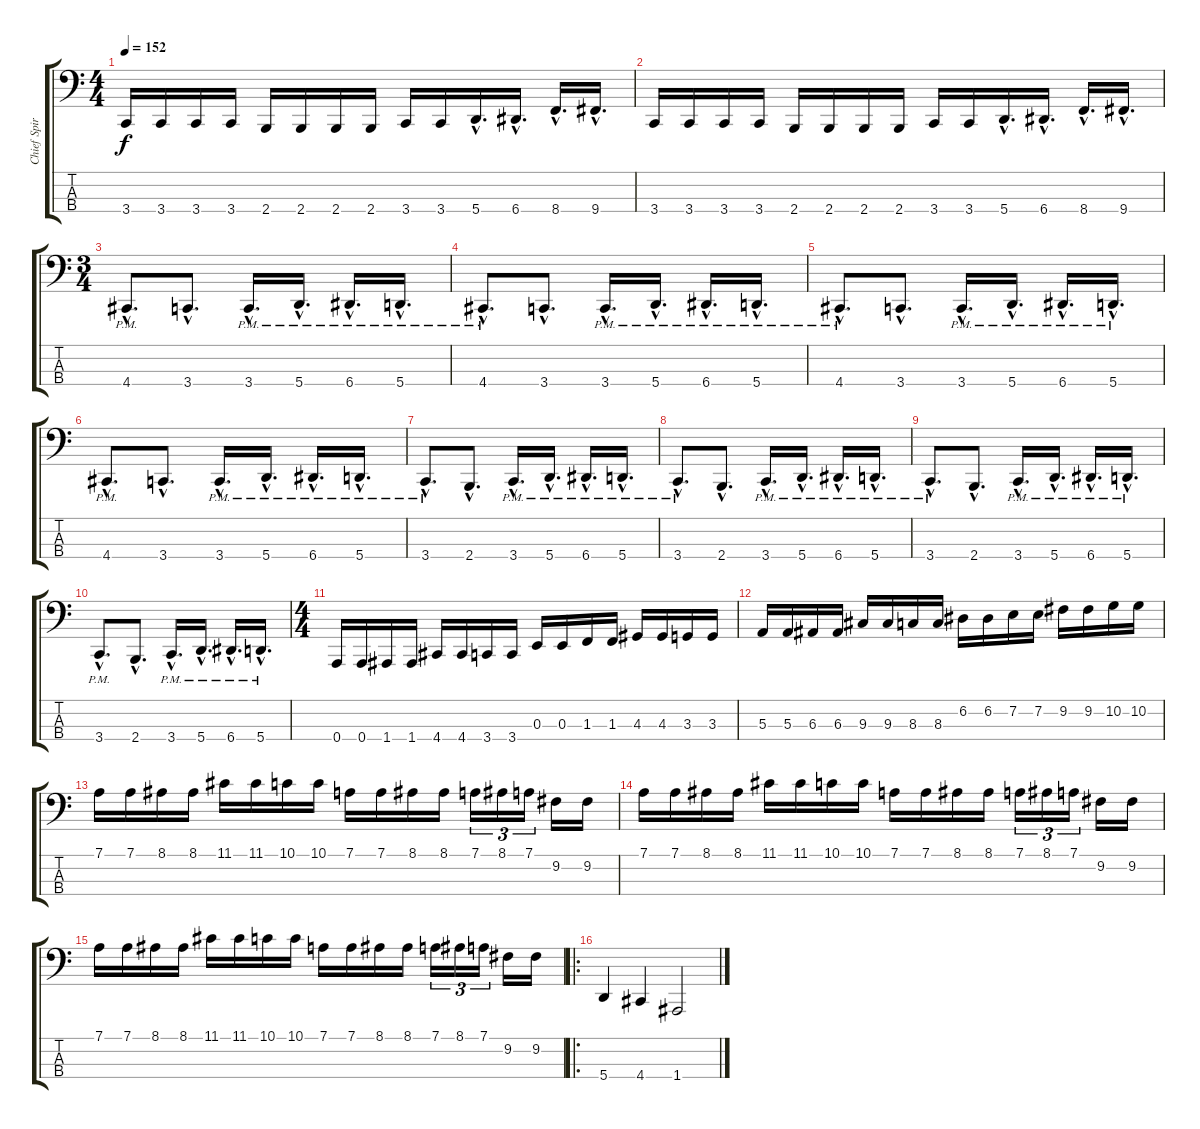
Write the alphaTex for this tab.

\track ("Chief Spires" "Chief Spir") {instrument electricbasspick}
\staff {score tabs}
\tuning (D2 A1 E1 A0) {hide}
\ts (4 4)
\tempo 152
\clef f4
\ks c
3.4.16{dy f} 3.4.16 3.4.16 3.4.16 2.4.16 2.4.16 2.4.16 2.4.16 3.4.16 3.4.16 5.4{hac}.16{d} 6.4{hac}.16{d} 8.4{hac}.16{d} 9.4{hac}.16{d} |
3.4.16 3.4.16 3.4.16 3.4.16 2.4.16 2.4.16 2.4.16 2.4.16 3.4.16 3.4.16 5.4{hac}.16{d} 6.4{hac}.16{d} 8.4{hac}.16{d} 9.4{hac}.16{d} |
\ts (3 4)
4.4{hac pm}.8{d} 3.4{hac}.8{d} 3.4{hac pm}.16{d} 5.4{hac pm}.16{d} 6.4{hac pm}.16{d} 5.4{hac pm}.16{d} |
4.4{hac pm}.8{d} 3.4{hac}.8{d} 3.4{hac pm}.16{d} 5.4{hac pm}.16{d} 6.4{hac pm}.16{d} 5.4{hac pm}.16{d} |
4.4{hac pm}.8{d} 3.4{hac}.8{d} 3.4{hac pm}.16{d} 5.4{hac pm}.16{d} 6.4{hac pm}.16{d} 5.4{hac pm}.16{d} |
4.4{hac pm}.8{d} 3.4{hac}.8{d} 3.4{hac pm}.16{d} 5.4{hac pm}.16{d} 6.4{hac pm}.16{d} 5.4{hac pm}.16{d} |
3.4{hac pm}.8{d} 2.4{hac}.8{d} 3.4{hac pm}.16{d} 5.4{hac pm}.16{d} 6.4{hac pm}.16{d} 5.4{hac pm}.16{d} |
3.4{hac pm}.8{d} 2.4{hac}.8{d} 3.4{hac pm}.16{d} 5.4{hac pm}.16{d} 6.4{hac pm}.16{d} 5.4{hac pm}.16{d} |
3.4{hac pm}.8{d} 2.4{hac}.8{d} 3.4{hac pm}.16{d} 5.4{hac pm}.16{d} 6.4{hac pm}.16{d} 5.4{hac pm}.16{d} |
3.4{hac pm}.8{d} 2.4{hac}.8{d} 3.4{hac pm}.16{d} 5.4{hac pm}.16{d} 6.4{hac pm}.16{d} 5.4{hac pm}.16{d} |
\ts (4 4)
0.4.16 0.4.16 1.4.16 1.4.16 4.4.16 4.4.16 3.4.16 3.4.16 0.3.16 0.3.16 1.3.16 1.3.16 4.3.16 4.3.16 3.3.16 3.3.16 |
5.3.16 5.3.16 6.3.16 6.3.16 9.3.16 9.3.16 8.3.16 8.3.16 6.2.16 6.2.16 7.2.16 7.2.16 9.2.16 9.2.16 10.2.16 10.2.16 |
7.1.16 7.1.16 8.1.16 8.1.16 11.1.16 11.1.16 10.1.16 10.1.16 7.1.16 7.1.16 8.1.16 8.1.16 7.1.16{tu (3 2)} 8.1.16{tu (3 2)} 7.1.16{tu (3 2)} 9.2.16 9.2.16 |
7.1.16 7.1.16 8.1.16 8.1.16 11.1.16 11.1.16 10.1.16 10.1.16 7.1.16 7.1.16 8.1.16 8.1.16 7.1.16{tu (3 2)} 8.1.16{tu (3 2)} 7.1.16{tu (3 2)} 9.2.16 9.2.16 |
7.1.16 7.1.16 8.1.16 8.1.16 11.1.16 11.1.16 10.1.16 10.1.16 7.1.16 7.1.16 8.1.16 8.1.16 7.1.16{tu (3 2)} 8.1.16{tu (3 2)} 7.1.16{tu (3 2)} 9.2.16 9.2.16 |
\ro
5.4.4 4.4.4 1.4.2
